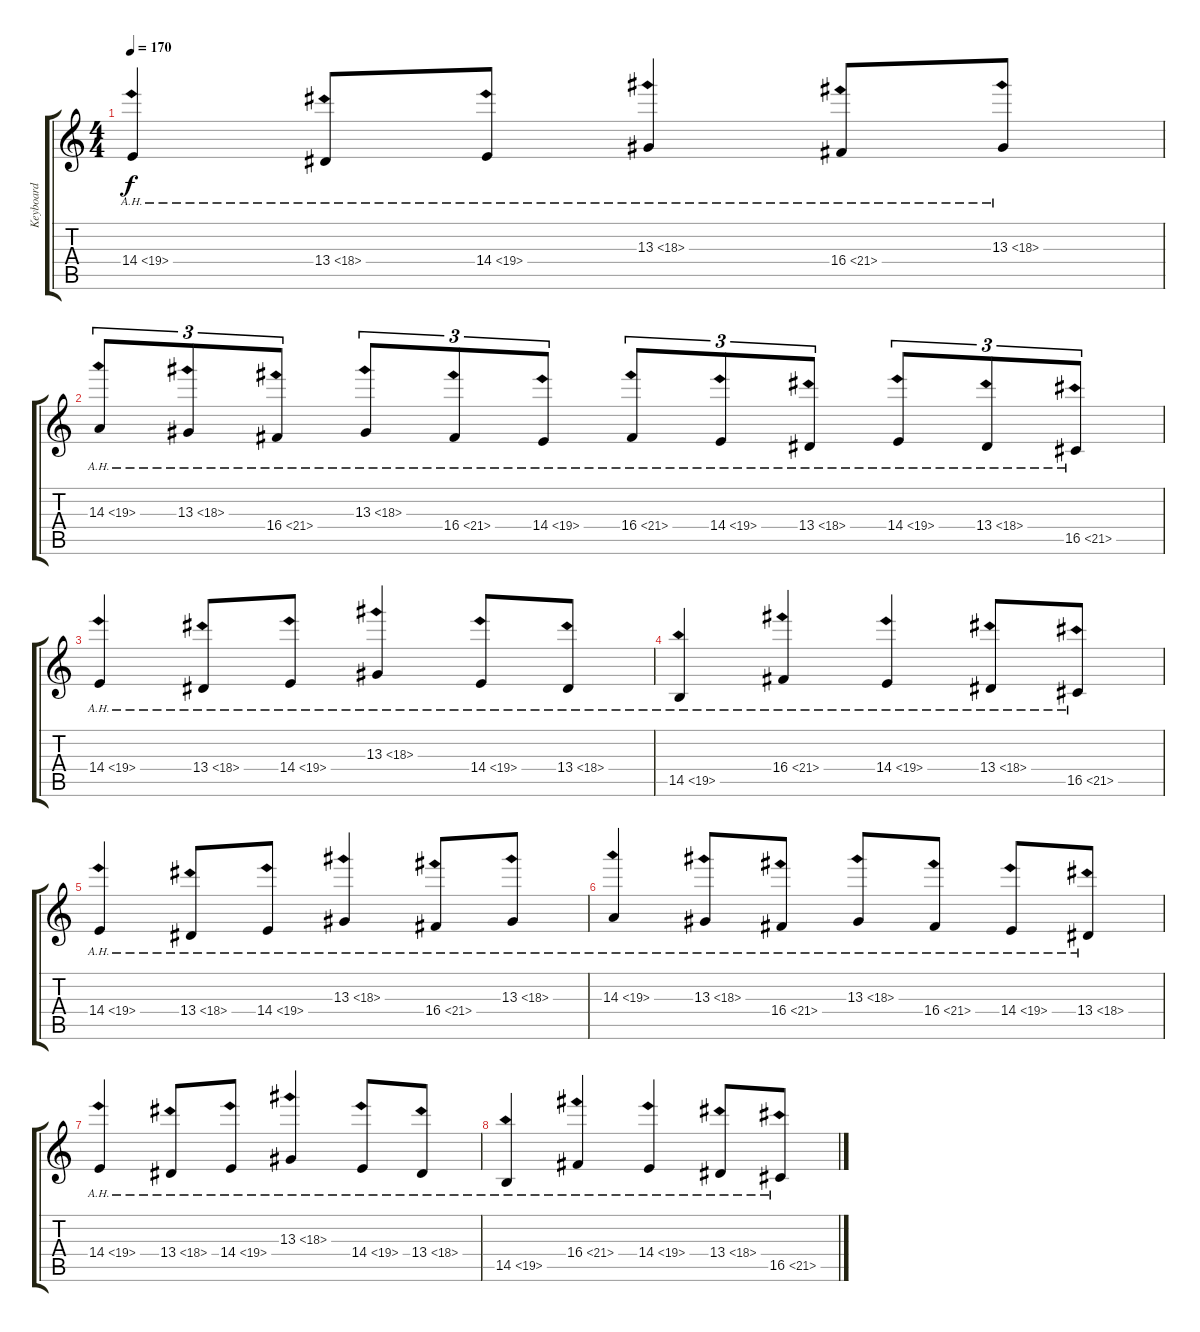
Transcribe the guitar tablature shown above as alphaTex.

\track ("Keyboard" "Keyboard") {instrument stringensemble1}
\staff {score tabs}
\tuning (E4 B3 G3 D3 A2 E2) {hide}
\ts (4 4)
\tempo 170
\clef g2
\ks c
14.4{ah 5}.4{dy f} 13.4{ah 5}.8 14.4{ah 5}.8 13.3{ah 5}.4 16.4{ah 5}.8 13.3{ah 5}.8 |
14.3{ah 5}.8{tu (3 2)} 13.3{ah 5}.8{tu (3 2)} 16.4{ah 5}.8{tu (3 2)} 13.3{ah 5}.8{tu (3 2)} 16.4{ah 5}.8{tu (3 2)} 14.4{ah 5}.8{tu (3 2)} 16.4{ah 5}.8{tu (3 2)} 14.4{ah 5}.8{tu (3 2)} 13.4{ah 5}.8{tu (3 2)} 14.4{ah 5}.8{tu (3 2)} 13.4{ah 5}.8{tu (3 2)} 16.5{ah 5}.8{tu (3 2)} |
14.4{ah 5}.4 13.4{ah 5}.8 14.4{ah 5}.8 13.3{ah 5}.4 14.4{ah 5}.8 13.4{ah 5}.8 |
14.5{ah 5}.4 16.4{ah 5}.4 14.4{ah 5}.4 13.4{ah 5}.8 16.5{ah 5}.8 |
14.4{ah 5}.4 13.4{ah 5}.8 14.4{ah 5}.8 13.3{ah 5}.4 16.4{ah 5}.8 13.3{ah 5}.8 |
14.3{ah 5}.4 13.3{ah 5}.8 16.4{ah 5}.8 13.3{ah 5}.8 16.4{ah 5}.8 14.4{ah 5}.8 13.4{ah 5}.8 |
14.4{ah 5}.4 13.4{ah 5}.8 14.4{ah 5}.8 13.3{ah 5}.4 14.4{ah 5}.8 13.4{ah 5}.8 |
14.5{ah 5}.4 16.4{ah 5}.4 14.4{ah 5}.4 13.4{ah 5}.8 16.5{ah 5}.8
